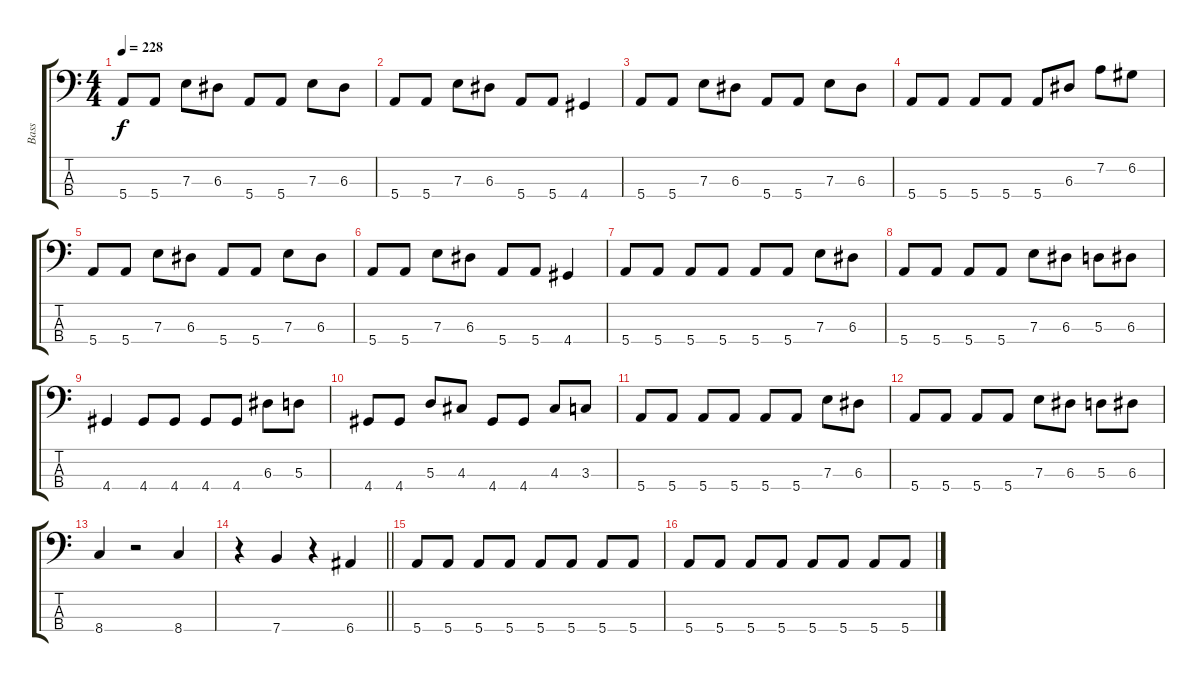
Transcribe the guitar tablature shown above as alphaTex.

\track ("Bass" "Bass") {instrument electricbassfinger}
\staff {score tabs}
\tuning (G2 D2 A1 E1) {hide}
\ts (4 4)
\tempo 228
\clef f4
\ks c
5.4.8{dy f} 5.4.8 7.3.8 6.3.8 5.4.8 5.4.8 7.3.8 6.3.8 |
5.4.8 5.4.8 7.3.8 6.3.8 5.4.8 5.4.8 4.4.4 |
5.4.8 5.4.8 7.3.8 6.3.8 5.4.8 5.4.8 7.3.8 6.3.8 |
5.4.8 5.4.8 5.4.8 5.4.8 5.4.8 6.3.8 7.2.8 6.2.8 |
5.4.8 5.4.8 7.3.8 6.3.8 5.4.8 5.4.8 7.3.8 6.3.8 |
5.4.8 5.4.8 7.3.8 6.3.8 5.4.8 5.4.8 4.4.4 |
5.4.8 5.4.8 5.4.8 5.4.8 5.4.8 5.4.8 7.3.8 6.3.8 |
5.4.8 5.4.8 5.4.8 5.4.8 7.3.8 6.3.8 5.3.8 6.3.8 |
4.4.4 4.4.8 4.4.8 4.4.8 4.4.8 6.3.8 5.3.8 |
4.4.8 4.4.8 5.3.8 4.3.8 4.4.8 4.4.8 4.3.8 3.3.8 |
5.4.8 5.4.8 5.4.8 5.4.8 5.4.8 5.4.8 7.3.8 6.3.8 |
5.4.8 5.4.8 5.4.8 5.4.8 7.3.8 6.3.8 5.3.8 6.3.8 |
8.4.4 r.2 8.4.4 |
\barLineRight lightlight
r.4 7.4.4 r.4 6.4.4 |
5.4.8 5.4.8 5.4.8 5.4.8 5.4.8 5.4.8 5.4.8 5.4.8 |
5.4.8 5.4.8 5.4.8 5.4.8 5.4.8 5.4.8 5.4.8 5.4.8
